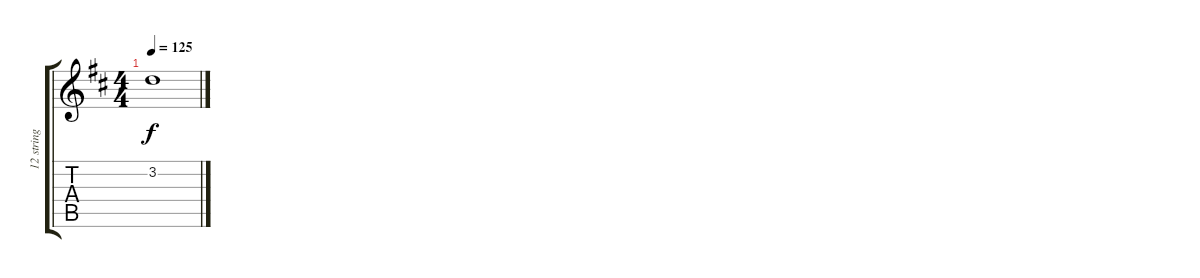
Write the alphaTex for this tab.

\track ("12 string" "12 string") {instrument acousticguitarsteel}
\staff {score tabs}
\tuning (E4 B3 G3 D3 A2 E2) {hide}
\ts (4 4)
\tempo 125
\clef g2
\ks d
3.2{t}.1{dy f}
